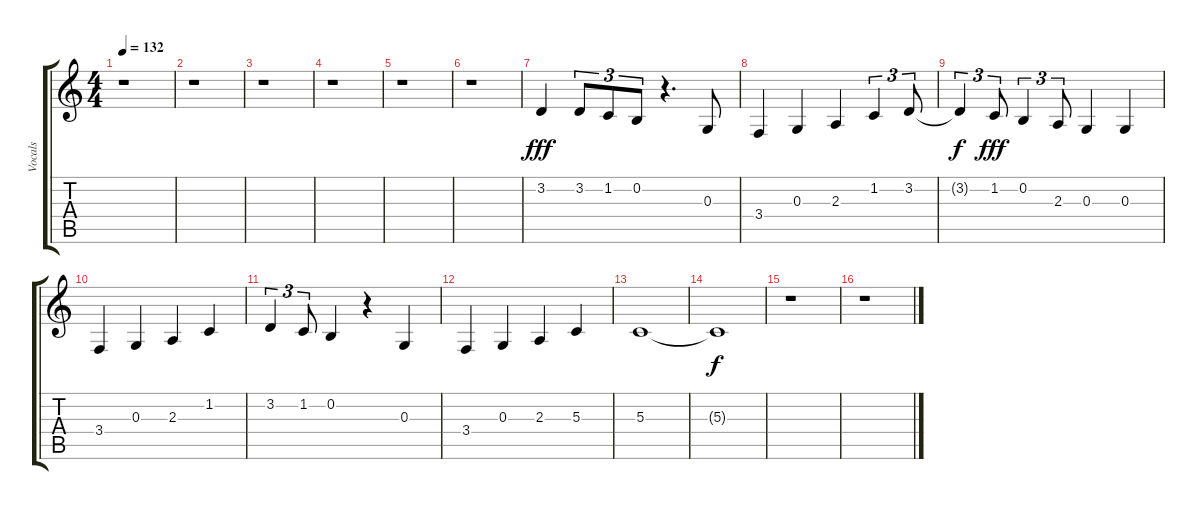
\track ("Vocals" "Vocals") {instrument altosax}
\staff {score tabs}
\tuning (E4 B3 G3 D3 A2 E2) {hide}
\ts (4 4)
\tempo 132
\clef g2
\ks c
r.1{dy fff} |
r.1 |
r.1 |
r.1 |
r.1 |
r.1 |
3.2.4 3.2.8{tu (3 2)} 1.2.8{tu (3 2)} 0.2.8{tu (3 2)} r.4{d} 0.3.8 |
3.4.4 0.3.4 2.3.4 1.2.4{tu (3 2)} 3.2.8{tu (3 2)} |
3.2{t}.4{tu (3 2) dy f} 1.2.8{tu (3 2) dy fff} 0.2.4{tu (3 2)} 2.3.8{tu (3 2)} 0.3.4 0.3.4 |
3.4.4 0.3.4 2.3.4 1.2.4 |
3.2.4{tu (3 2)} 1.2.8{tu (3 2)} 0.2.4 r.4 0.3.4 |
3.4.4 0.3.4 2.3.4 5.3.4 |
5.3.1 |
5.3{t}.1{dy f} |
r.1 |
r.1
